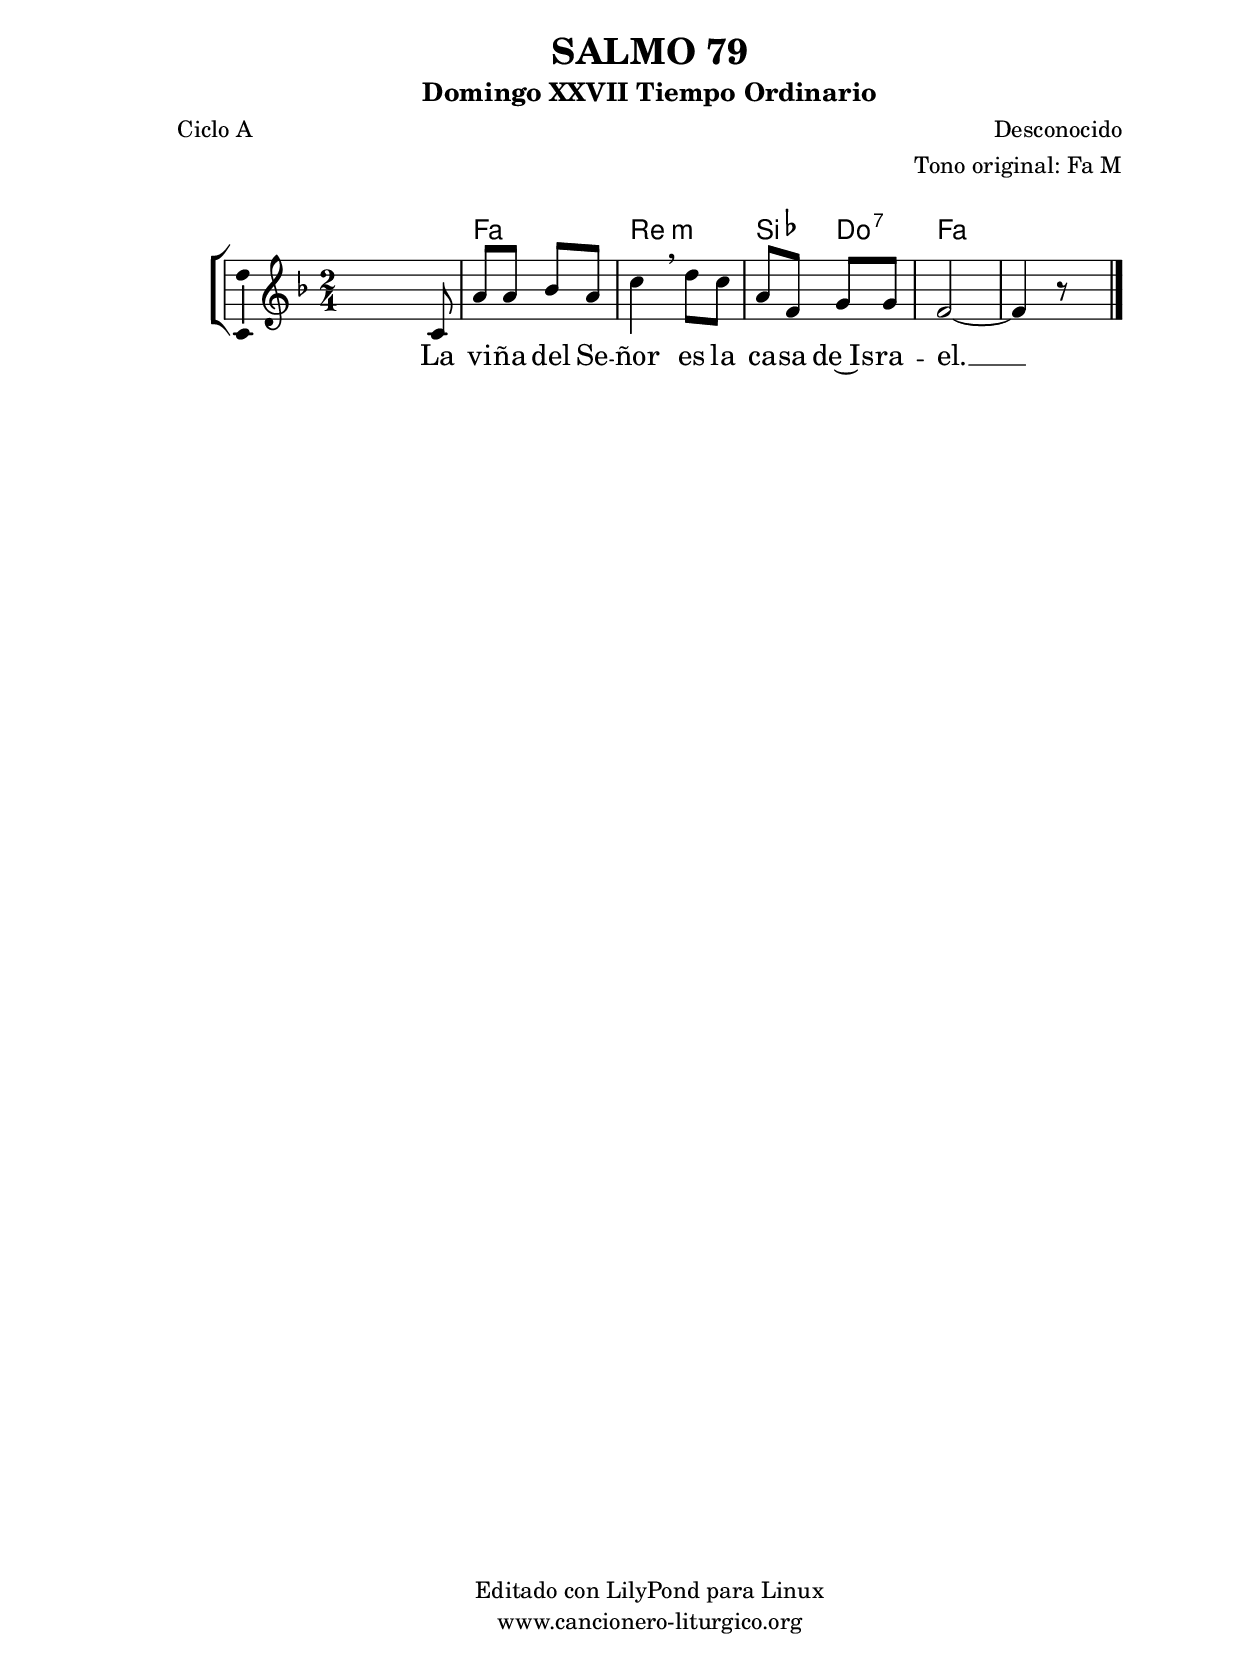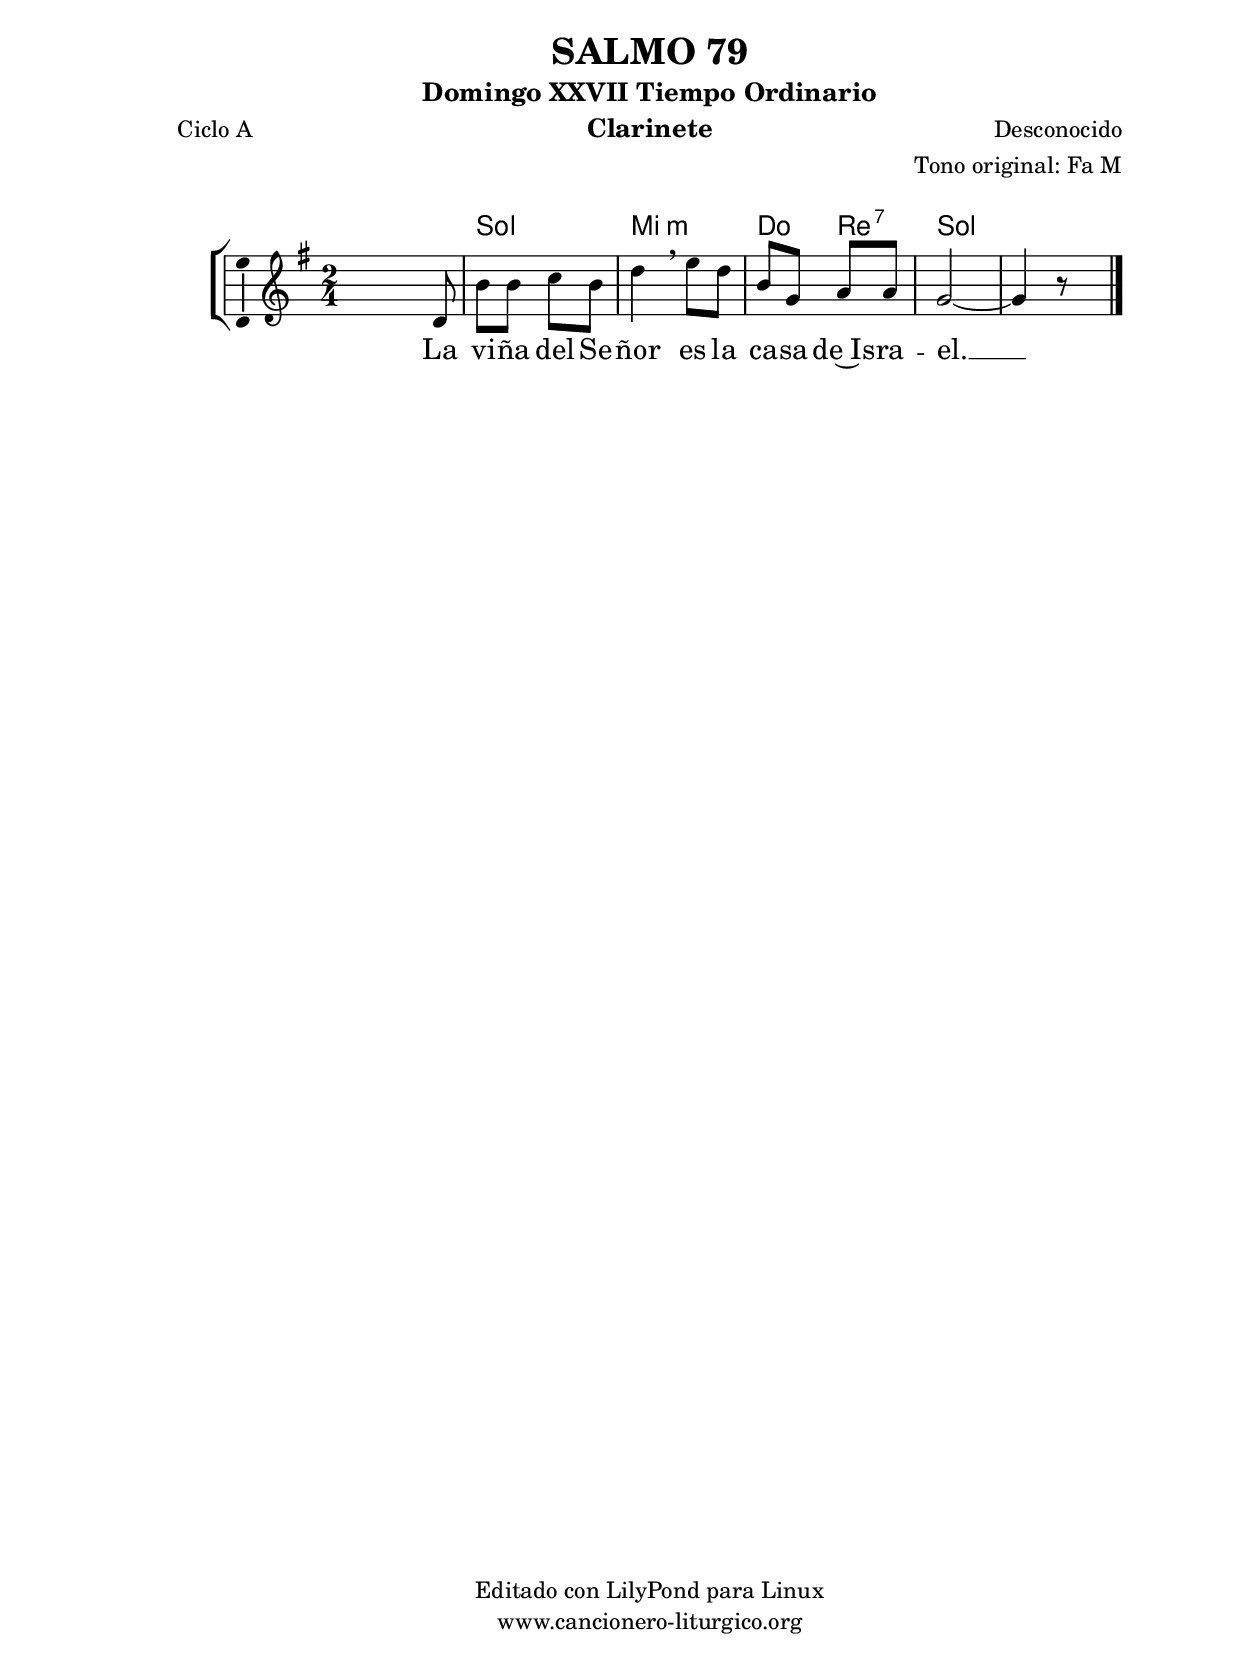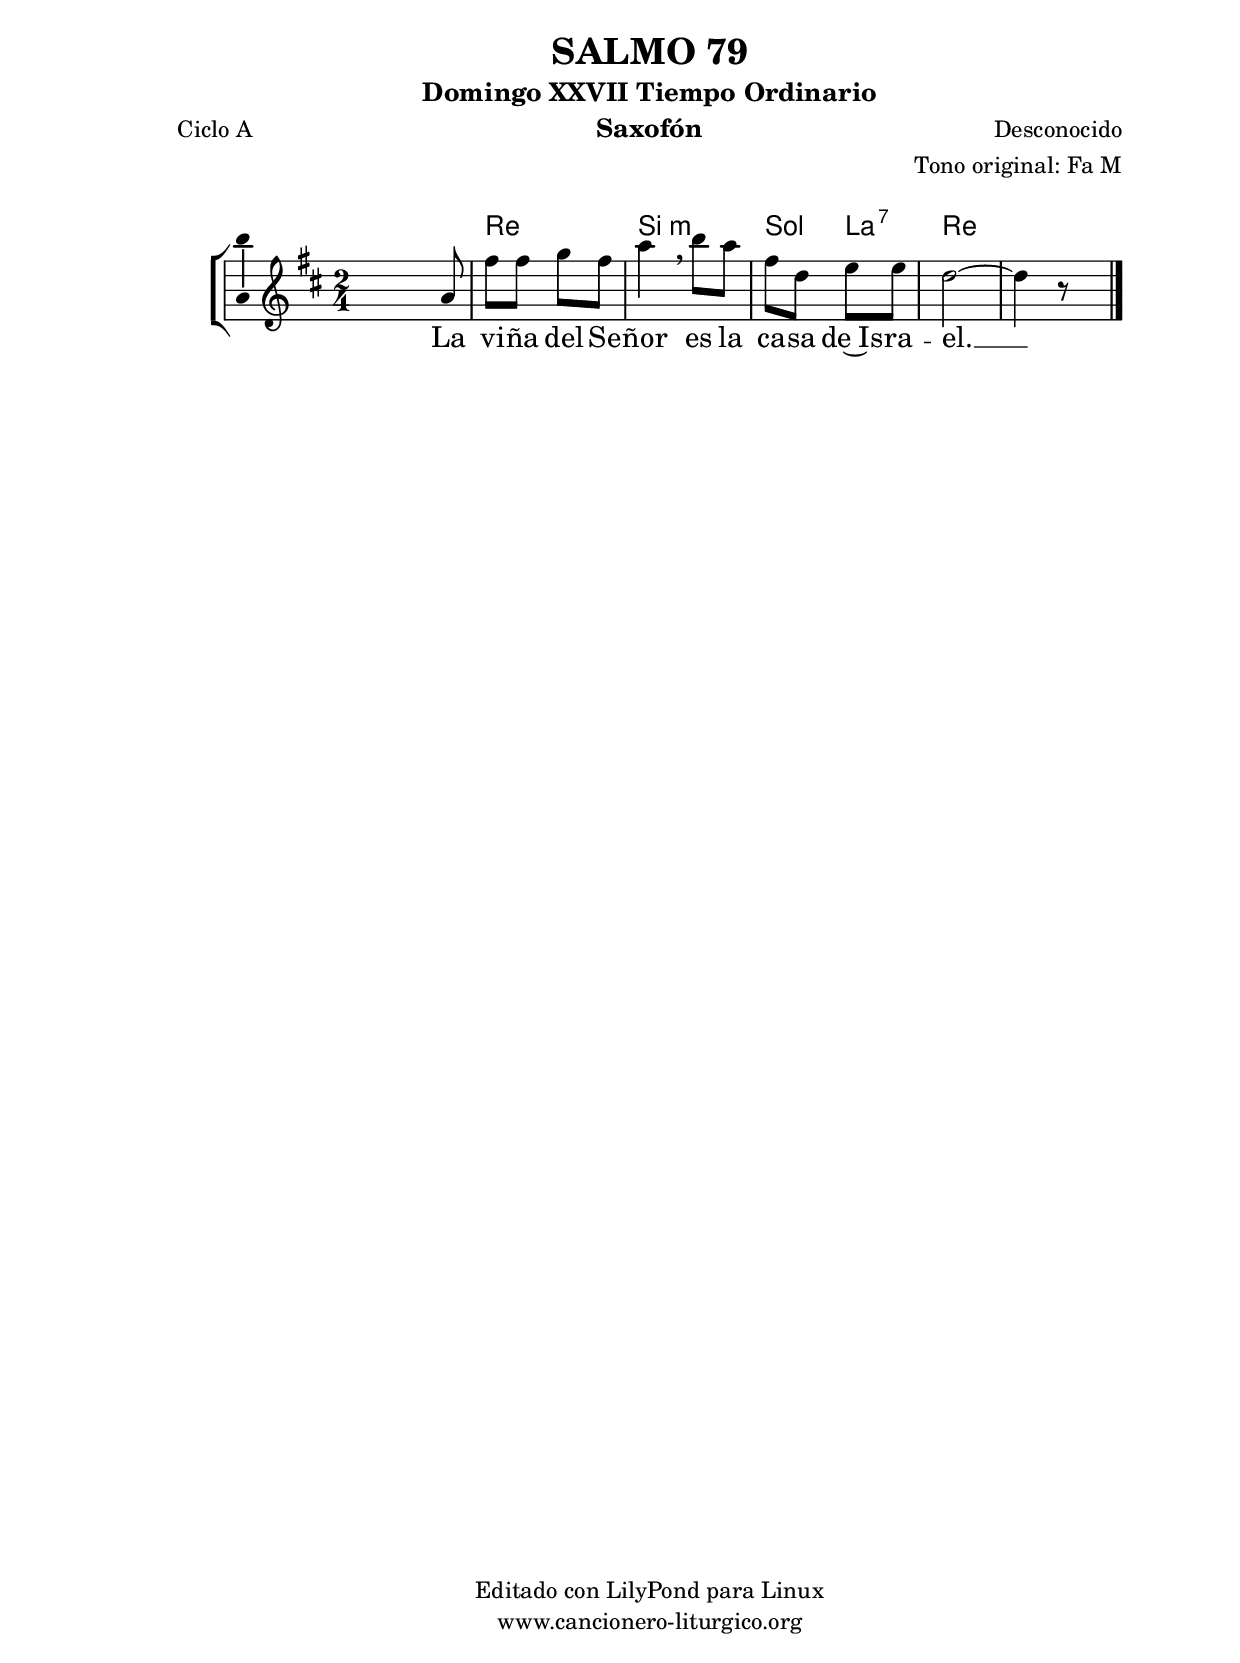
%
%para convertir .midi en .wav:
%timidity filename.midi -Ow -o finename.wav
%
%
%Para convertir de .wav a .mp3:
%lame -h -m j filename.wav
%
%
%para escuchar el midi:
%timidity nombrefichero.midi
%


%versión de lilypond para la que se ha escrito esta partitura:
\version "2.16.0"

	%Tamaño papel
	#(set-default-paper-size "a4")
	%Tamaño partitura
	#(set-global-staff-size 20)
	%No responde al pulsar sobre una nota
	#(ly:set-option 'point-and-click #f)

%parámetros del encabezamiento:
\header {
	title = "SALMO 79"
	subtitle = "Domingo XXVII Tiempo Ordinario"
	composer = "Desconocido"
	poet = "Ciclo A"
	meter = ""
	arranger = "Tono original: Fa M"
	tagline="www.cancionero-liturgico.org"
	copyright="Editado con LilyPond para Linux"
	tiempo = "Ordinario"
	usos = "Salmo"
	letra = "La viña del Señor es la casa de Israel."
	}

%parámetros asociados al papel:
\paper  {
	oddHeaderMarkup = \markup {\fill-line { \on-the-fly #not-first-page \fromproperty #'header:title \on-the-fly #not-first-page \fromproperty #'header:composer }}
	evenHeaderMarkup = \markup {\fill-line { \fromproperty #'header:composer \fromproperty #'header:title }}
	#(set-paper-size "a4")
	print-page-number = ##f
	first-page-number = 1
	print-first-page-number = ##f
%	head-separation = 3.0 \cm
	top-margin = 2.0 \cm
	bottom-margin = 0.5\cm
%%%	bottom-margin = -1.0\cm
	left-margin = 3.0 \cm
	line-width = 16.0 \cm 
	indent = 8\mm
	interscoreline = 2.\mm
	between-system-space = 15\mm
%	para que las partituras no llenen la hoja:
	ragged-bottom = ##t
%	idem para la última hoja:
	ragged-last-bottom = ##f
%	para que las partituras llenen el ancho del papel:
	ragged-last = ##f
	after-title-space = 2.5 \cm
%page-count=1
%system-count=8

	%Flexible Vertical Spacing
%	markup-markup-spacing =
%	#'((basic-distance . 15) (minimum-distance . 15) (padding . 3))
	markup-system-spacing =
	#'((basic-distance . 15) (minimum-distance . 15) (padding . 3))
	system-system-spacing =
	#'((basic-distance . 15) (minimum-distance . 15) (padding . 3))
	score-system-spacing =
	#'((basic-distance . 15) (minimum-distance . 15) (padding . 5))
%	top-system-spacing = % header
%	#'((basic-distance . 8) (minimum-distance . 0) (padding . 3))
%	top-markup-spacing =
%	#'((basic-distance . 20) (minimum-distance . 20) (padding . 3))
	last-bottom-spacing = % footer
	#'((basic-distance . 5) (minimum-distance . 5) (padding . 3))
%	score-markup-spacing =
%	#'((basic-distance . 16) (minimum-distance . 13) (padding . 3))

	}


%parámetros que afectan a toda la partitura:
global =  {
	%clave de sol (G):
	\clef G
	%armadura:
%	\transpose ees c
	\key f \major
	\tempo 4=80
	\set Score.tempoHideNote = ##t
	}


acordes = {
	\italianChords
	\chordmode {
%	\transpose ees c
{

s2
f2 d:m bes4 c:7 f2 s

	}
	}
}

melodia = 
%\transpose ees c
{
	\relative c'{
	\time 2/4
%	\partial 4*1

s4 s8 c8
a'8 a bes a
c4 \breathe d8 c
a8 f g g
f2~
f4 r8 s8

	\bar "|."
	}
	}


texto = \lyricmode {
La vi -- ña del Se -- ñor es la ca -- sa de~Is -- ra -- el. __
	}


acordesStaff = \context ChordNames = acordesStaff <<
	\set chordChanges = ##t
	\acordes
	>>


vozStaff = \context Voice = vozStaff
\with {\consists "Ambitus_engraver"}
<<
%	\set Staff.instrumentName = ""
%	\set Staff.shortInstrumentName = ""
%	\set Staff.midiInstrument = #"clarinet"
%	\set Staff.midiInstrument = #"cello"
%	\set Staff.midiInstrument = #"flute"
	\set Staff.midiInstrument = #"electric guitar (jazz)"
%	\set Staff.midiInstrument = #"english horn"
%	\set Staff.midiInstrument = #"violin"
%	\set Staff.midiInstrument = #"glockenspiel"
	\set Staff.midiMinimumVolume = #0.7
	\set Staff.midiMaximumVolume = #0.9
	\global
	\melodia
	>>


textoStaff = \context Lyrics = textoStaff <<
	\lyricsto vozStaff \texto
	>>

\book {
	\score {
		\context ChoirStaff {
			\override StaffGroup.SystemStartBracket #'collapse-height = #1
			\override Score.SystemStartBar #'collapse-height = #1
			<<
			\acordesStaff
			\vozStaff
			\textoStaff
			>>
			}
		\layout {
	    		\context {
				\Lyrics
				\override LyricText #'font-size = #2
				}
	   		 \context {
				\Score
				%fontSize = #3
				\override StaffSymbol #'staff-space = #(magstep +3)
				%\override Beam #'thickness = #0.55
				%\override SpacingSpanner #'spacing-increment = #1.0
				%\override Slur #'height-limit = #1.5
				}
			}
		}
	\score {
		\unfoldRepeats
		\context ChoirStaff {
			<<
			\acordesStaff
			\vozStaff
			>>
			}
		\midi {
	  		\context {
	  			\Score
				tempoWholesPerMinute = #(ly:make-moment 70 4)
				}
			}
		}
	}

%Partitura para clarinete
#(define output-suffix "C")
\book {
	\header{
		instrument = "Clarinete"
		}
	\score {
		\context ChoirStaff {
			\override StaffGroup.SystemStartBracket #'collapse-height = #1
			\override Score.SystemStartBar #'collapse-height = #1
\transpose c d
			<<
			\acordesStaff
			\vozStaff
			\textoStaff
			>>
			}
		\layout {
	    		\context {
				\Lyrics
				\override LyricText #'font-size = #2
				}
	   		 \context {
				\Score
				%fontSize = #3
				\override StaffSymbol #'staff-space = #(magstep +3)
				%\override Beam #'thickness = #0.55
				%\override SpacingSpanner #'spacing-increment = #1.0
				%\override Slur #'height-limit = #1.5
				}
			}
		}
	}

%Partitura para saxofón
#(define output-suffix "S")
\book {
	\header{
		instrument = "Saxofón"
		}
	\score {
		\context ChoirStaff {
			\override StaffGroup.SystemStartBracket #'collapse-height = #1
			\override Score.SystemStartBar #'collapse-height = #1
\transpose c a
			<<
			\acordesStaff
			\vozStaff
			\textoStaff
			>>
			}
		\layout {
	    		\context {
				\Lyrics
				\override LyricText #'font-size = #2
				}
	   		 \context {
				\Score
				%fontSize = #3
				\override StaffSymbol #'staff-space = #(magstep +3)
				%\override Beam #'thickness = #0.55
				%\override SpacingSpanner #'spacing-increment = #1.0
				%\override Slur #'height-limit = #1.5
				}
			}
		}
	}

